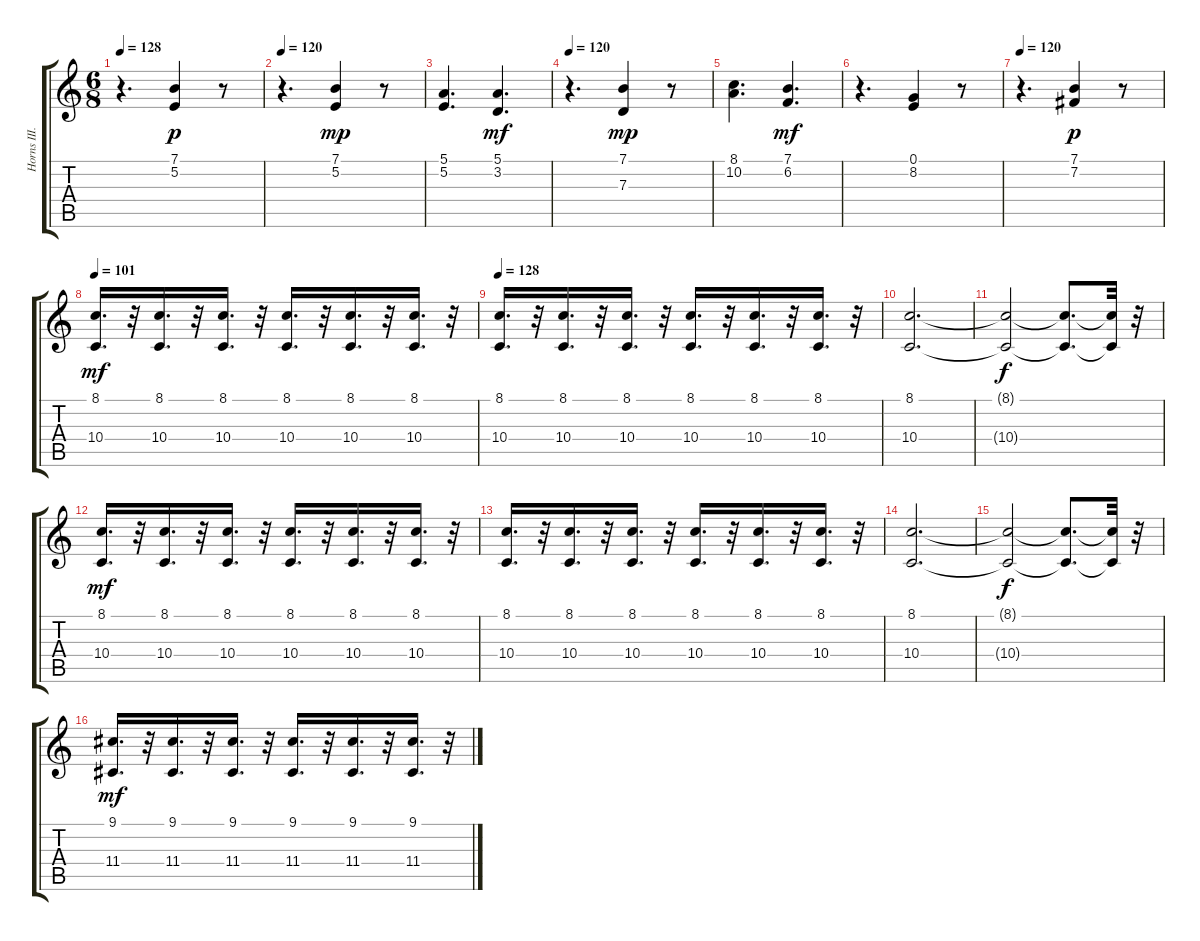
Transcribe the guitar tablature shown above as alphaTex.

\track ("Horns III., IV. C" "Horns III.") {instrument frenchhorn}
\staff {score tabs}
\tuning (E4 B3 G3 D3 A2 E2) {hide}
\ts (6 8)
\tempo 128
\clef g2
\ks c
r.4{d dy mf} (7.1 5.2).4{dy p} r.8 |
\tempo 120
r.4{d} (7.1 5.2).4{dy mp} r.8 |
(5.1 5.2).4{d} (5.1 3.2).4{d dy mf} |
\tempo 120
r.4{d} (7.1 7.3).4{dy mp} r.8 |
(8.1 10.2).4{d} (7.1 6.2).4{d dy mf} |
r.4{d} (0.1 8.2).4 r.8 |
\tempo 120
r.4{d} (7.1 7.2).4{dy p} r.8 |
\tempo 101
(8.1 10.4).16{d dy mf volume 16} r.32 (8.1 10.4).16{d} r.32 (8.1 10.4).16{d} r.32 (8.1 10.4).16{d} r.32 (8.1 10.4).16{d} r.32 (8.1 10.4).16{d} r.32 |
\tempo 128
(8.1 10.4).16{d} r.32 (8.1 10.4).16{d} r.32 (8.1 10.4).16{d} r.32 (8.1 10.4).16{d} r.32 (8.1 10.4).16{d} r.32 (8.1 10.4).16{d} r.32 |
(8.1 10.4).2{d} |
(8.1{t} 10.4{t}).2{dy f} (8.1{t} 10.4{t}).8{d} (8.1{t} 10.4{t}).32 r.32 |
(8.1 10.4).16{d dy mf} r.32 (8.1 10.4).16{d} r.32 (8.1 10.4).16{d} r.32 (8.1 10.4).16{d} r.32 (8.1 10.4).16{d} r.32 (8.1 10.4).16{d} r.32 |
(8.1 10.4).16{d} r.32 (8.1 10.4).16{d} r.32 (8.1 10.4).16{d} r.32 (8.1 10.4).16{d} r.32 (8.1 10.4).16{d} r.32 (8.1 10.4).16{d} r.32 |
(8.1 10.4).2{d} |
(8.1{t} 10.4{t}).2{dy f} (8.1{t} 10.4{t}).8{d} (8.1{t} 10.4{t}).32 r.32 |
(9.1 11.4).16{d dy mf} r.32 (9.1 11.4).16{d} r.32 (9.1 11.4).16{d} r.32 (9.1 11.4).16{d} r.32 (9.1 11.4).16{d} r.32 (9.1 11.4).16{d} r.32
